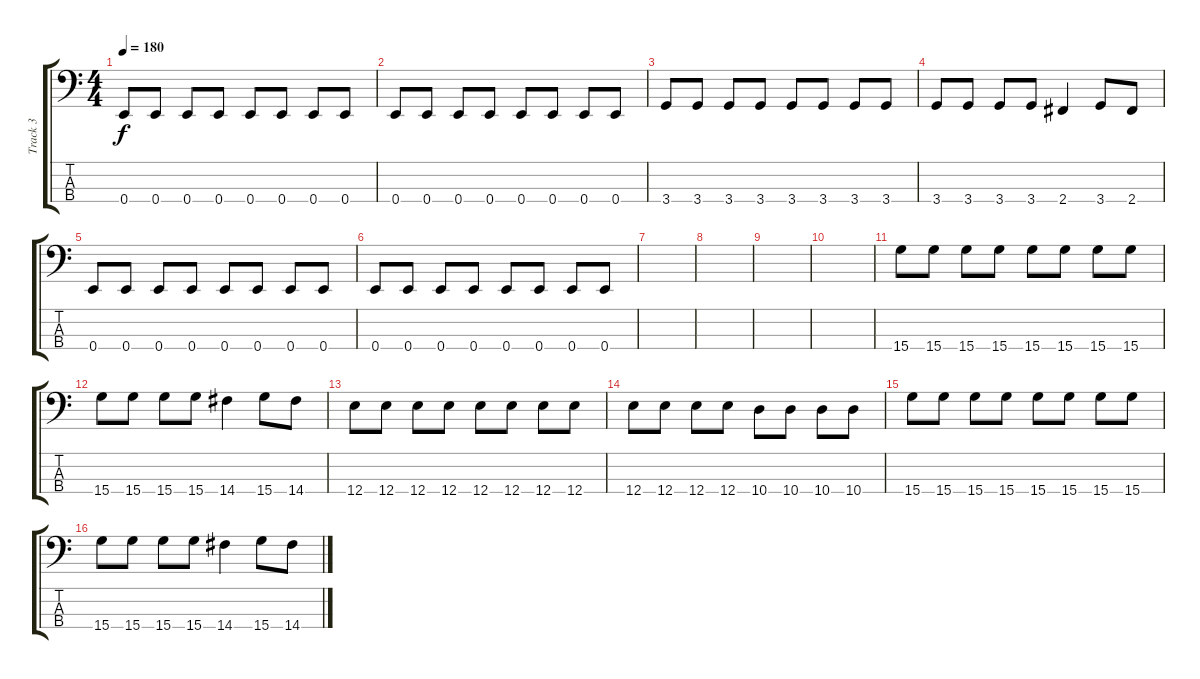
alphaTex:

\track ("Track 3" "Track 3") {instrument electricbasspick}
\staff {score tabs}
\tuning (G2 D2 A1 E1) {hide}
\ts (4 4)
\tempo 180
\clef f4
\ks c
0.4.8{dy f} 0.4.8 0.4.8 0.4.8 0.4.8 0.4.8 0.4.8 0.4.8 |
0.4.8 0.4.8 0.4.8 0.4.8 0.4.8 0.4.8 0.4.8 0.4.8 |
3.4.8 3.4.8 3.4.8 3.4.8 3.4.8 3.4.8 3.4.8 3.4.8 |
3.4.8 3.4.8 3.4.8 3.4.8 2.4.4 3.4.8 2.4.8 |
0.4.8 0.4.8 0.4.8 0.4.8 0.4.8 0.4.8 0.4.8 0.4.8 |
0.4.8 0.4.8 0.4.8 0.4.8 0.4.8 0.4.8 0.4.8 0.4.8 |
|
|
|
|
15.4.8 15.4.8 15.4.8 15.4.8 15.4.8 15.4.8 15.4.8 15.4.8 |
15.4.8 15.4.8 15.4.8 15.4.8 14.4.4 15.4.8 14.4.8 |
12.4.8 12.4.8 12.4.8 12.4.8 12.4.8 12.4.8 12.4.8 12.4.8 |
12.4.8 12.4.8 12.4.8 12.4.8 10.4.8 10.4.8 10.4.8 10.4.8 |
15.4.8 15.4.8 15.4.8 15.4.8 15.4.8 15.4.8 15.4.8 15.4.8 |
15.4.8 15.4.8 15.4.8 15.4.8 14.4.4 15.4.8 14.4.8
